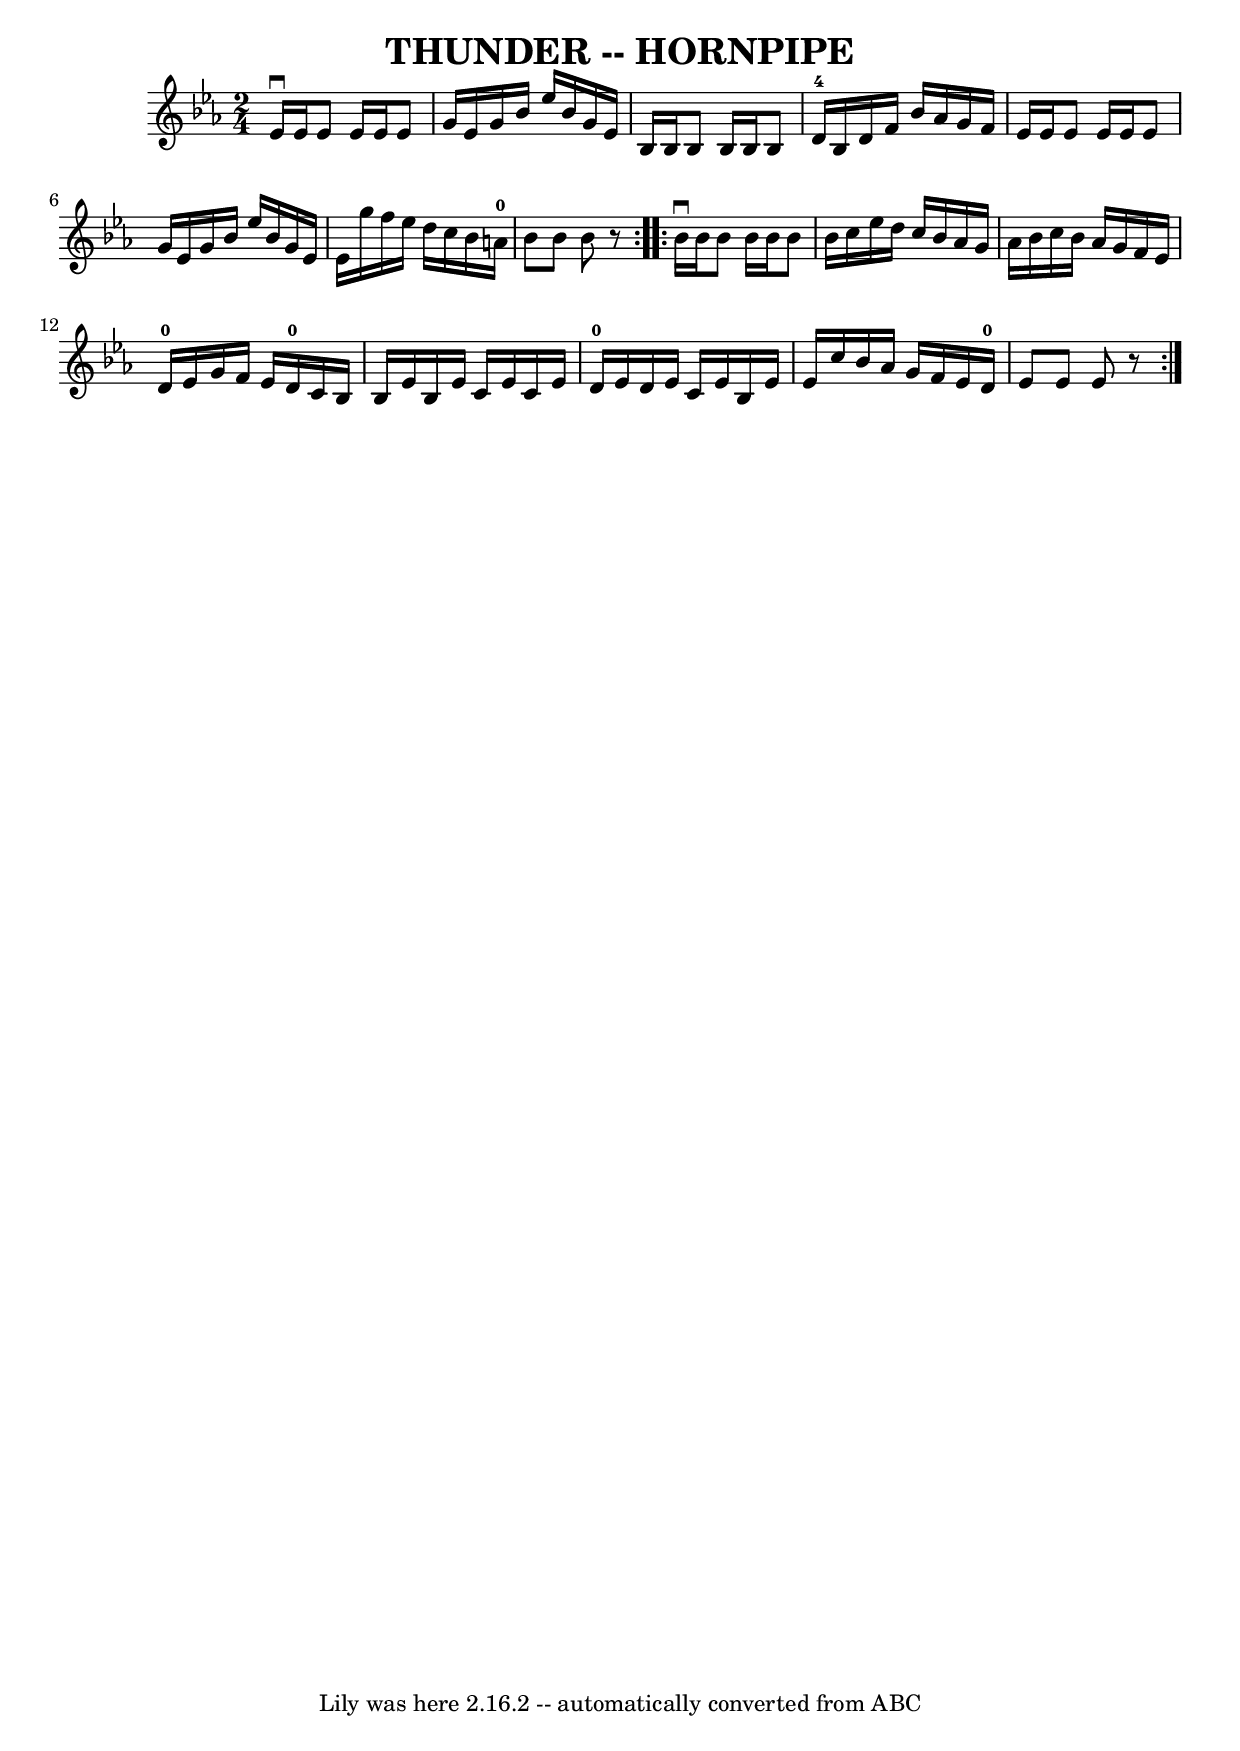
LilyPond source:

\version "2.16.2"
\include "Mammoth.ily"
\header {
  %% book = "Ryan's Mammoth Collection of Fiddle Tunes"
  crossRefNumber = "1"
  footnotes = ""
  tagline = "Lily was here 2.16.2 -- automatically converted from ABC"
  title = "THUNDER -- HORNPIPE"

}
voicedefault =  {



  \repeat volta 2 {

    \time 2/4 
    \key ees \major ees'16^\downbow ees'16 ees'8 ees'16    
    ees'16 ees'8    |
    g'16 ees'16 g'16 bes'16 ees''16    
    bes'16 g'16 ees'16    |
    bes16 bes16 bes8 bes16 bes16 
    bes8    |
    d'16-4 bes16 d'16 f'16 bes'16 aes'16   
    g'16 f'16    |
    |
    ees'16 ees'16 ees'8 ees'16    
    ees'16 ees'8    |
    g'16 ees'16 g'16 bes'16 ees''16    
    bes'16 g'16 ees'16    |
    ees'16 g''16 f''16 ees''16    
    d''16 c''16 bes'16 a'16-0   |
    bes'8 bes'8 bes'8    
    r8   
  }     
  \repeat volta 2 {
    bes'16^\downbow bes'16 bes'8 bes'16    
    bes'16 bes'8    |
    bes'16 c''16 ees''16 d''16 c''16    
    bes'16 aes'16 g'16    |
    aes'16 bes'16 c''16 bes'16    
    aes'16 g'16 f'16 ees'16    |
    d'16-0 ees'16 g'16    
    f'16 ees'16 d'16-0 c'16 bes16    |
    |
    bes16    
    ees'16 bes16 ees'16 c'16 ees'16 c'16 ees'16    |
    
    d'16-0 ees'16 d'16 ees'16 c'16 ees'16 bes16 ees'16    
    |
    ees'16 c''16 bes'16 aes'16 g'16 f'16 ees'16    
    d'16-0   |
    ees'8 ees'8 ees'8    r8   
  }   

}

\score{
  <<

    \context Staff="default"
    {
      \voicedefault 
      
    }

  >>
  \layout {
    
  }
  \midi {
  }

}
